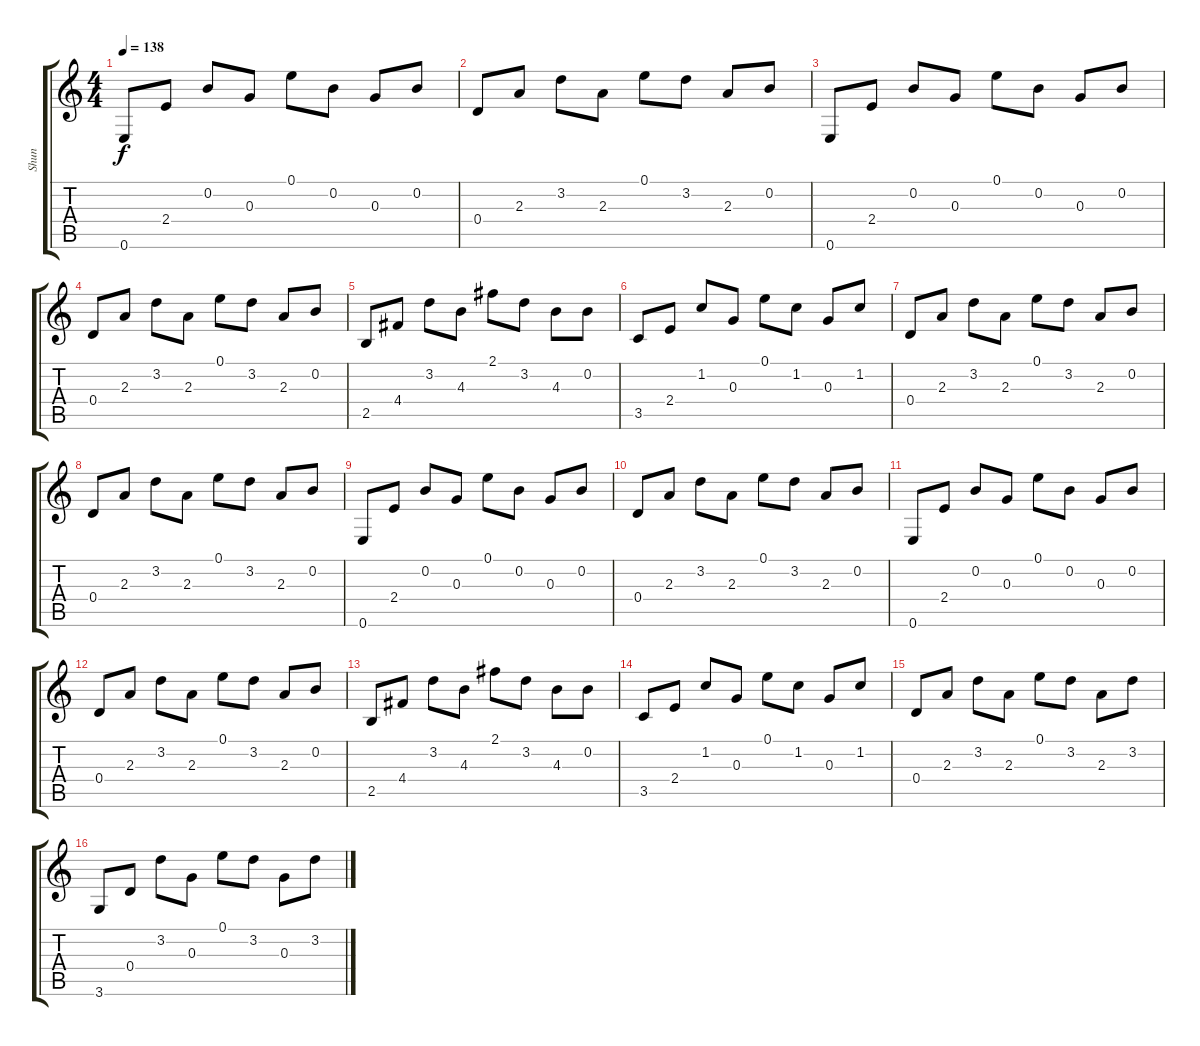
\track ("Shun" "Shun") {instrument overdrivenguitar}
\staff {score tabs}
\tuning (E4 B3 G3 D3 A2 E2) {hide}
\ts (4 4)
\tempo 138
\clef g2
\ks c
0.6.8{dy f} 2.4.8 0.2.8 0.3.8 0.1.8 0.2.8 0.3.8 0.2.8 |
0.4.8 2.3.8 3.2.8 2.3.8 0.1.8 3.2.8 2.3.8 0.2.8 |
0.6.8 2.4.8 0.2.8 0.3.8 0.1.8 0.2.8 0.3.8 0.2.8 |
0.4.8 2.3.8 3.2.8 2.3.8 0.1.8 3.2.8 2.3.8 0.2.8 |
2.5.8 4.4.8 3.2.8 4.3.8 2.1.8 3.2.8 4.3.8 0.2.8 |
3.5.8 2.4.8 1.2.8 0.3.8 0.1.8 1.2.8 0.3.8 1.2.8 |
0.4.8 2.3.8 3.2.8 2.3.8 0.1.8 3.2.8 2.3.8 0.2.8 |
0.4.8 2.3.8 3.2.8 2.3.8 0.1.8 3.2.8 2.3.8 0.2.8 |
0.6.8 2.4.8 0.2.8 0.3.8 0.1.8 0.2.8 0.3.8 0.2.8 |
0.4.8 2.3.8 3.2.8 2.3.8 0.1.8 3.2.8 2.3.8 0.2.8 |
0.6.8 2.4.8 0.2.8 0.3.8 0.1.8 0.2.8 0.3.8 0.2.8 |
0.4.8 2.3.8 3.2.8 2.3.8 0.1.8 3.2.8 2.3.8 0.2.8 |
2.5.8 4.4.8 3.2.8 4.3.8 2.1.8 3.2.8 4.3.8 0.2.8 |
3.5.8 2.4.8 1.2.8 0.3.8 0.1.8 1.2.8 0.3.8 1.2.8 |
0.4.8 2.3.8 3.2.8 2.3.8 0.1.8 3.2.8 2.3.8 3.2.8 |
3.6.8 0.4.8 3.2.8 0.3.8 0.1.8 3.2.8 0.3.8 3.2.8
